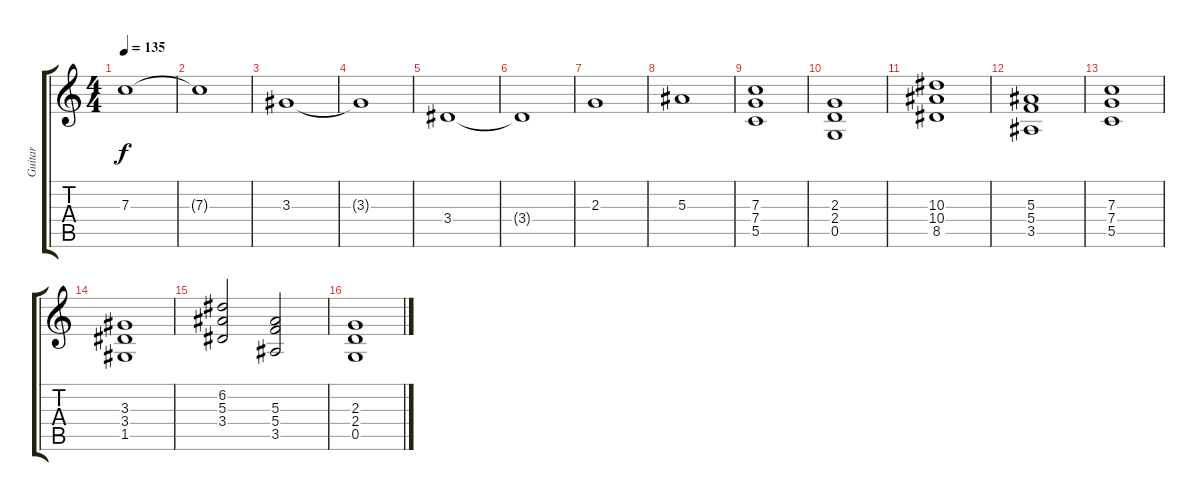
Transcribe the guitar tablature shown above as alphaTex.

\track ("Guitar" "Guitar") {instrument overdrivenguitar}
\staff {score tabs}
\tuning (D4 A3 F3 C3 G2 C2) {hide}
\ts (4 4)
\tempo 135
\clef g2
\ks c
7.3.1{dy f} |
7.3{t}.1 |
3.3.1 |
3.3{t}.1 |
3.4.1 |
3.4{t}.1 |
2.3.1 |
5.3.1 |
(7.3 7.4 5.5).1 |
(2.3 2.4 0.5).1 |
(10.3 10.4 8.5).1 |
(5.3 5.4 3.5).1 |
(7.3 7.4 5.5).1 |
(3.3 3.4 1.5).1 |
(6.2 5.3 3.4).2 (5.3 5.4 3.5).2 |
(2.3 2.4 0.5).1
